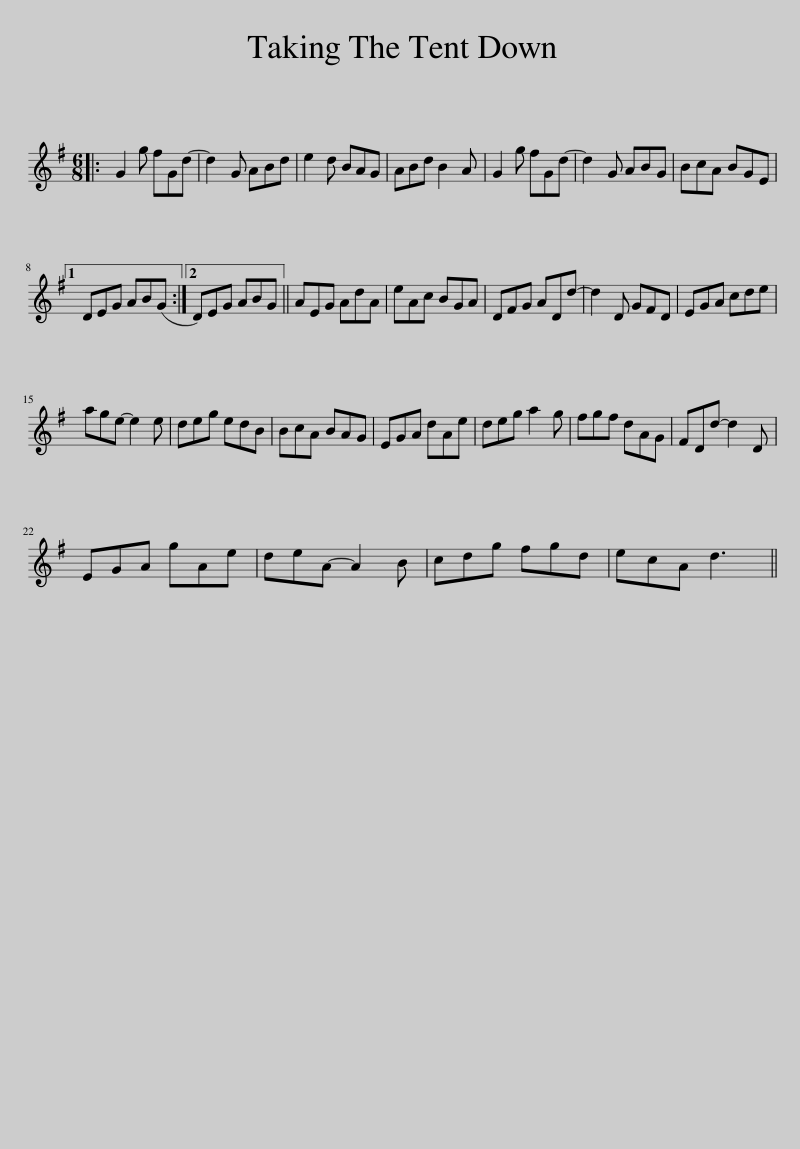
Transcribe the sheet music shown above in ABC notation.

X:1
L:1/8
M:6/8
I:linebreak $
K:G
V:1 treble
V:1
|: G2 g fGd- | d2 G ABd | e2 d BAG | ABd B2 A | G2 g fGd- | %5
 d2 G ABG | BcA BGE |1$ DEG AB(G :|2 D)EG ABG || AEG AdA | %10
 eAc BGA | DFG ADd- | d2 D GFD | EGA cde |$ age- e2 e | %15
 deg edB | BcA BAG | EGA dAe | deg a2 g | fgf dAG | %20
 FDd- d2 D |$ EGA gAe | deA- A2 B | cdg fgd | ecA d3 || %25
